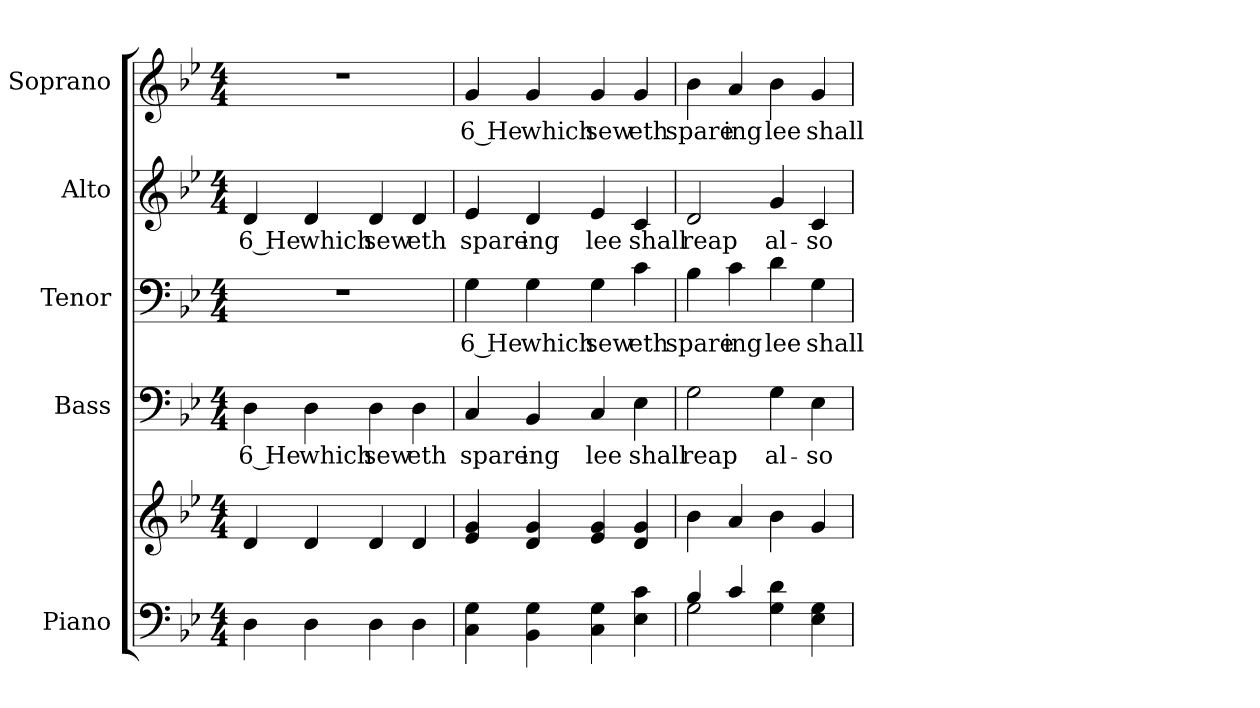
**kern	**kern	**kern	**text	**kern	**text	**kern	**text	**kern	**text
*part5	*part5	*part4	*part4	*part3	*part3	*part2	*part2	*part1	*part1
*staff6	*staff5	*staff4	*staff4	*staff3	*staff3	*staff2	*staff2	*staff1	*staff1
*I"Piano	*	*I"Bass	*	*I"Tenor	*	*I"Alto	*	*I"Soprano	*
*I'Pno.	*	*I'B.	*	*I'T.	*	*I'A.	*	*I'S.	*
!!LO:PB:g=z
*clefF4	*clefG2	*clefF4	*	*clefF4	*	*clefG2	*	*clefG2	*
*k[b-e-]	*k[b-e-]	*k[b-e-]	*	*k[b-e-]	*	*k[b-e-]	*	*k[b-e-]	*
*g:	*g:	*g:	*	*g:	*	*g:	*	*g:	*
*M4/4	*M4/4	*M4/4	*	*M4/4	*	*M4/4	*	*M4/4	*
*MM115	*MM115	*MM115	*	*MM115	*	*MM115	*	*MM115	*
=1	=1	=1	=1	=1	=1	=1	=1	=1	=1
!	!	!	!LO:LY:b:color=#000000	!	!	!	!	!	!
!	!	!	!	!	!	!	!LO:LY:b:color=#000000	!	!
4Di\	4di/	4Di\	6 He	1r	.	4di/	6 He	1r	.
!	!	!	!LO:LY:b:color=#000000	!	!	!	!	!	!
!	!	!	!	!	!	!	!LO:LY:b:color=#000000	!	!
4Di\	4di/	4Di\	which	.	.	4di/	which	.	.
!	!	!	!LO:LY:b:color=#000000	!	!	!	!	!	!
!	!	!	!	!	!	!	!LO:LY:b:color=#000000	!	!
4Di\	4di/	4Di\	sew	.	.	4di/	sew	.	.
!	!	!	!LO:LY:b:color=#000000	!	!	!	!	!	!
!	!	!	!	!	!	!	!LO:LY:b:color=#000000	!	!
4Di\	4di/	4Di\	eth	.	.	4di/	eth	.	.
=2	=2	=2	=2	=2	=2	=2	=2	=2	=2
!	!	!	!LO:LY:b:color=#000000	!	!	!	!	!	!
!	!	!	!	!	!LO:LY:b:color=#000000	!	!	!	!
!	!	!	!	!	!	!	!LO:LY:b:color=#000000	!	!
!	!	!	!	!	!	!	!	!	!LO:LY:b:color=#000000
4Ci\ 4Gi	4e-i/ 4gi	4Ci/	spare	4Gi\	6 He	4e-i/	spare	4gi/	6 He
!	!	!	!LO:LY:b:color=#000000	!	!	!	!	!	!
!	!	!	!	!	!LO:LY:b:color=#000000	!	!	!	!
!	!	!	!	!	!	!	!LO:LY:b:color=#000000	!	!
!	!	!	!	!	!	!	!	!	!LO:LY:b:color=#000000
4BB-i\ 4Gi	4di/ 4gi	4BB-i/	ing	4Gi\	which	4di/	ing	4gi/	which
!	!	!	!LO:LY:b:color=#000000	!	!	!	!	!	!
!	!	!	!	!	!LO:LY:b:color=#000000	!	!	!	!
!	!	!	!	!	!	!	!LO:LY:b:color=#000000	!	!
!	!	!	!	!	!	!	!	!	!LO:LY:b:color=#000000
4Ci\ 4Gi	4e-i/ 4gi	4Ci/	lee	4Gi\	sew	4e-i/	lee	4gi/	sew
!	!	!	!LO:LY:b:color=#000000	!	!	!	!	!	!
!	!	!	!	!	!LO:LY:b:color=#000000	!	!	!	!
!	!	!	!	!	!	!	!LO:LY:b:color=#000000	!	!
!	!	!	!	!	!	!	!	!	!LO:LY:b:color=#000000
4E-i\ 4ci	4di/ 4gi	4E-i\	shall	4ci\	eth	4ci/	shall	4gi/	eth
=3	=3	=3	=3	=3	=3	=3	=3	=3	=3
*^	*	*	*	*	*	*	*	*	*
!	!	!	!	!LO:LY:b:color=#000000	!	!	!	!	!	!
!	!	!	!	!	!	!LO:LY:b:color=#000000	!	!	!	!
!	!	!	!	!	!	!	!	!LO:LY:b:color=#000000	!	!
!	!	!	!	!	!	!	!	!	!	!LO:LY:b:color=#000000
4B-i/	2Gi\	4b-i\	2Gi\	reap	4B-i\	spare	2di/	reap	4b-i\	spare
!	!	!	!	!	!	!LO:LY:b:color=#000000	!	!	!	!
!	!	!	!	!	!	!	!	!	!	!LO:LY:b:color=#000000
4ci/	.	4ai/	.	.	4ci\	ing	.	.	4ai/	ing
!	!	!	!	!LO:LY:b:color=#000000	!	!	!	!	!	!
!	!	!	!	!	!	!LO:LY:b:color=#000000	!	!	!	!
!	!	!	!	!	!	!	!	!LO:LY:b:color=#000000	!	!
!	!	!	!	!	!	!	!	!	!	!LO:LY:b:color=#000000
4Gi\ 4di	2ryy	4b-i\	4Gi\	al-	4di\	lee	4gi/	al-	4b-i\	lee
!	!	!	!	!LO:LY:b:color=#000000	!	!	!	!	!	!
!	!	!	!	!	!	!LO:LY:b:color=#000000	!	!	!	!
!	!	!	!	!	!	!	!	!LO:LY:b:color=#000000	!	!
!	!	!	!	!	!	!	!	!	!	!LO:LY:b:color=#000000
4E-i\ 4Gi	.	4gi/	4E-i\	-so	4Gi\	shall	4ci/	-so	4gi/	shall
*v	*v	*	*	*	*	*	*	*	*	*
=	=	=	=	=	=	=	=	=	=
*-	*-	*-	*-	*-	*-	*-	*-	*-	*-
